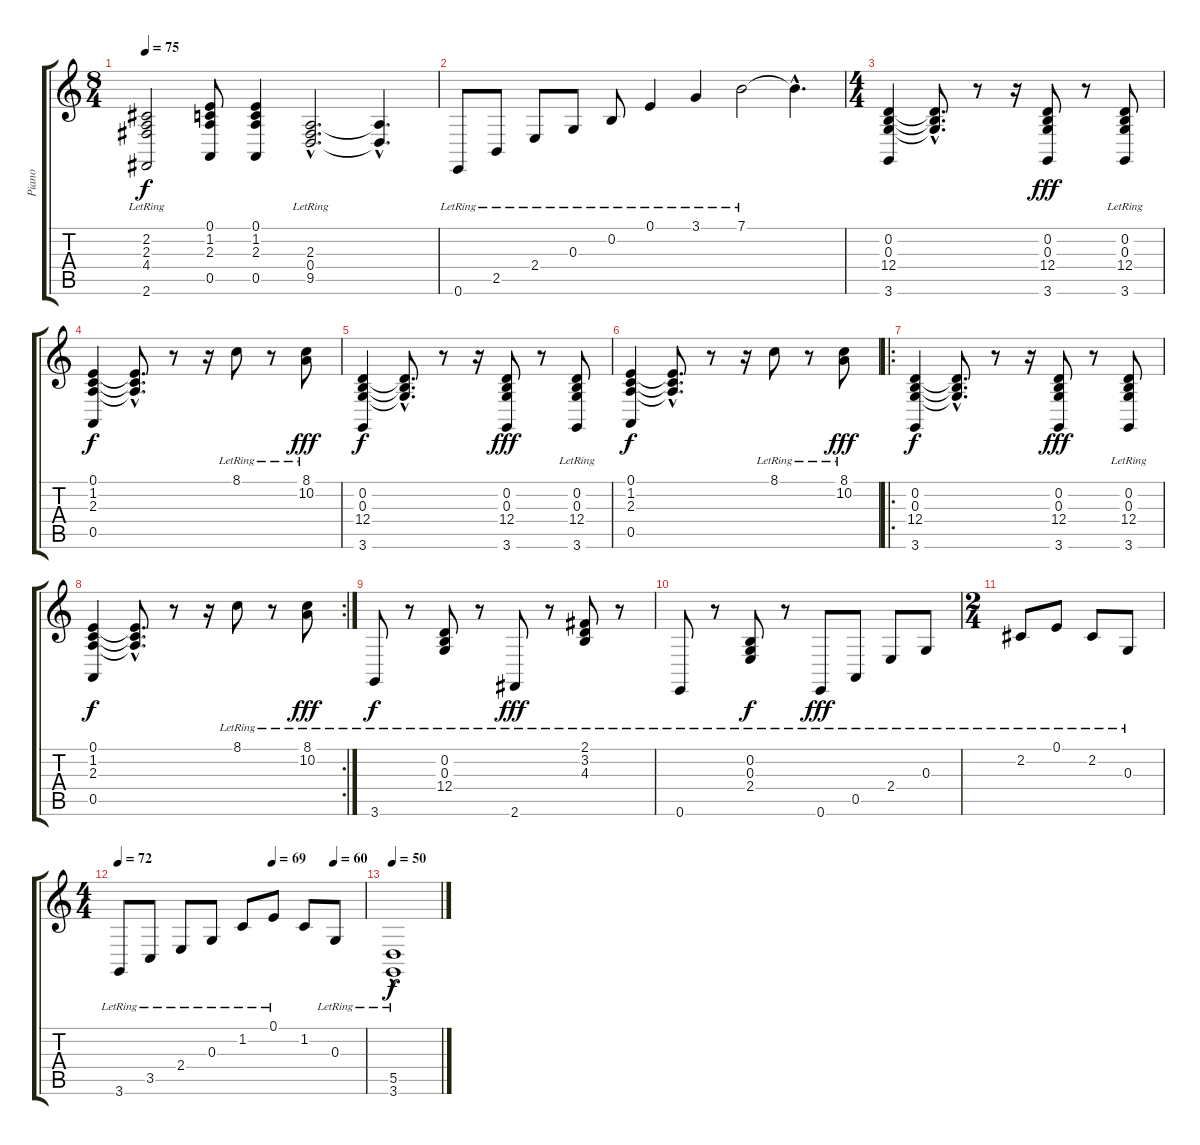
\track ("Piano" "Piano") {instrument acousticgrandpiano}
\staff {score tabs}
\tuning (E4 B3 G3 D3 A2 E2) {hide}
\ts (8 4)
\tempo 75
\clef g2
\ks c
(2.2{lr} 2.3{lr} 4.4{lr} 2.6).2{dy f} (0.1 1.2 2.3 0.5).8 (0.1 1.2 2.3 0.5).4 (2.3{hac lr} 0.4{hac lr} 9.5{hac lr}).2{d} (2.3{hac t} 0.4{hac t}).4{d} |
0.6{lr}.8 2.5{lr}.8 2.4{lr}.8 0.3{lr}.8 0.2{lr}.8 0.1{lr}.4 3.1{lr}.4 7.1{lr}.2 7.1{hac t}.4{d} |
\ts (4 4)
(0.2 0.3 12.4 3.6).4 (0.2{hac t} 0.3{hac t} 12.4{hac t}).8{d} r.8 r.16 (0.2 0.3 12.4 3.6).8{dy fff} r.8 (0.2{lr} 0.3 12.4 3.6).8 |
(0.1 1.2 2.3 0.5).4{dy f} (0.1{hac t} 1.2{hac t} 2.3{hac t}).8{d} r.8 r.16 8.1{lr}.8 r.8 (8.1{lr} 10.2{lr}).8{dy fff} |
(0.2 0.3 12.4 3.6).4{dy f} (0.2{hac t} 0.3{hac t} 12.4{hac t}).8{d} r.8 r.16 (0.2 0.3 12.4 3.6).8{dy fff} r.8 (0.2{lr} 0.3 12.4 3.6).8 |
(0.1 1.2 2.3 0.5).4{dy f} (0.1{hac t} 1.2{hac t} 2.3{hac t}).8{d} r.8 r.16 8.1{lr}.8 r.8 (8.1{lr} 10.2{lr}).8{dy fff} |
\ro
(0.2 0.3 12.4 3.6).4{dy f} (0.2{hac t} 0.3{hac t} 12.4{hac t}).8{d} r.8 r.16 (0.2 0.3 12.4 3.6).8{dy fff} r.8 (0.2{lr} 0.3 12.4 3.6).8 |
\rc 2
(0.1 1.2 2.3 0.5).4{dy f} (0.1{hac t} 1.2{hac t} 2.3{hac t}).8{d} r.8 r.16 8.1{lr}.8 r.8 (8.1{lr} 10.2{lr}).8{dy fff} |
3.6{lr}.8{dy f} r.8 (0.2{lr} 0.3{lr} 12.4{lr}).8 r.8 2.6{lr}.8{dy fff} r.8 (2.1{lr} 3.2{lr} 4.3{lr}).8 r.8 |
0.6{lr}.8 r.8 (0.2{lr} 0.3{lr} 2.4{lr}).8{dy f} r.8 0.6{lr}.8{dy fff} 0.5{lr}.8 2.4{lr}.8 0.3{lr}.8 |
\ts (2 4)
2.2{lr}.8 0.1{lr}.8 2.2{lr}.8 0.3{lr}.8 |
\ts (4 4)
\tempo 72
\tempo (69 0.625)
\tempo (60 0.875)
3.6{lr}.8 3.5{lr}.8 2.4{lr}.8 0.3{lr}.8 1.2{lr}.8 0.1{lr}.8 1.2.8 0.3{lr}.8 |
\tempo 50
(5.5{hac} 3.6{hac lr}).1{dy f}
